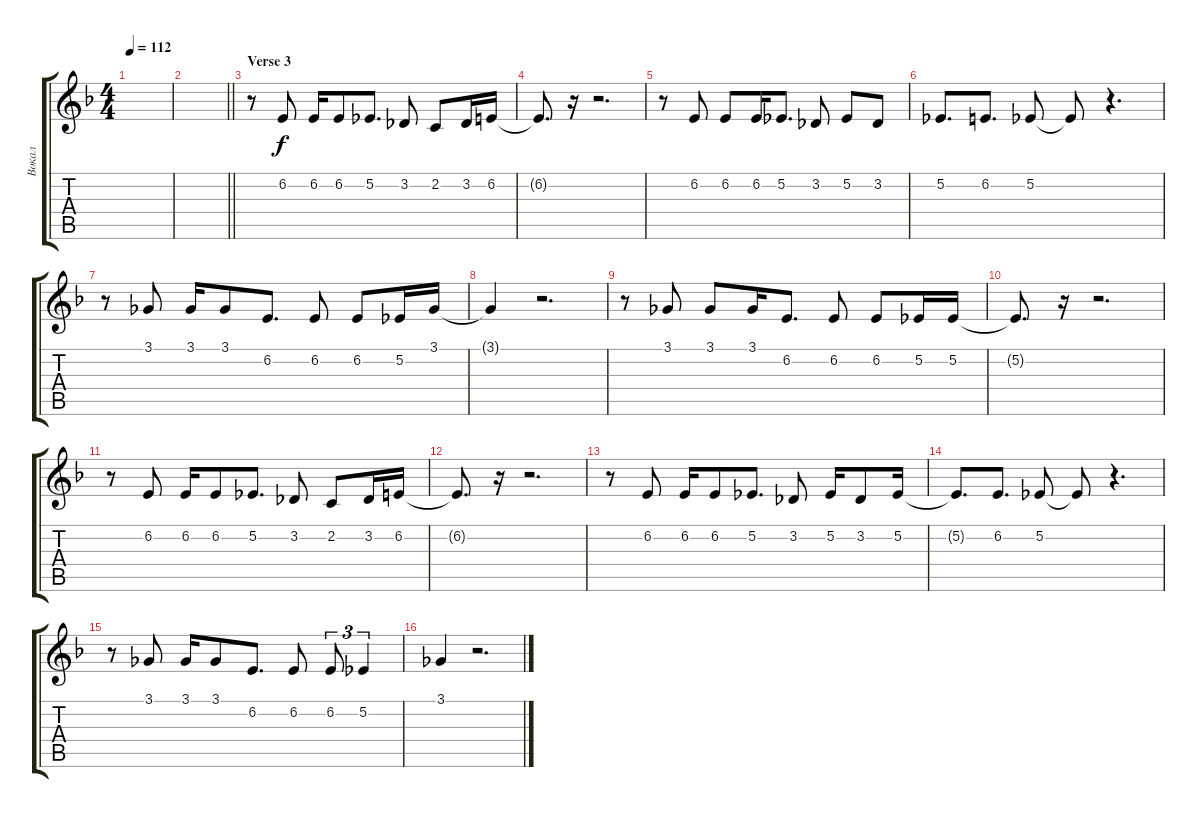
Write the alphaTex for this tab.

\track ("Вокал" "Вокал") {instrument trumpet}
\staff {score tabs}
\tuning (Eb4 Bb3 Gb3 Db3 Ab2 Eb2) {hide}
\ts (4 4)
\tempo 112
\clef g2
\ks dminor
|
\barLineRight lightlight
|
\section ("" "Verse 3")
r.8{volume 8} 6.2.8 6.2.16 6.2.8 5.2.8{d} 3.2.8 2.2.8 3.2.16 6.2.16 |
6.2{t}.8{d} r.16 r.2{d} |
r.8 6.2.8 6.2.8 6.2.16 5.2.8{d} 3.2.8 5.2.8 3.2.8 |
5.2.8{d} 6.2.8{d} 5.2.8 5.2{t}.8 r.4{d} |
r.8 3.1.8 3.1.16 3.1.8 6.2.8{d} 6.2.8 6.2.8 5.2.16 3.1.16 |
3.1{t}.4 r.2{d} |
r.8 3.1.8 3.1.8 3.1.16 6.2.8{d} 6.2.8 6.2.8 5.2.16 5.2.16 |
5.2{t}.8{d} r.16 r.2{d} |
r.8 6.2.8 6.2.16 6.2.8 5.2.8{d} 3.2.8 2.2.8 3.2.16 6.2.16 |
6.2{t}.8{d} r.16 r.2{d} |
r.8 6.2.8 6.2.16 6.2.8 5.2.8{d} 3.2.8 5.2.16 3.2.8 5.2.16 |
5.2{t}.8{d} 6.2.8{d} 5.2.8 5.2{t}.8 r.4{d} |
r.8 3.1.8 3.1.16 3.1.8 6.2.8{d} 6.2.8 6.2.8{tu (3 2)} 5.2.4{tu (3 2)} |
3.1.4 r.2{d}
